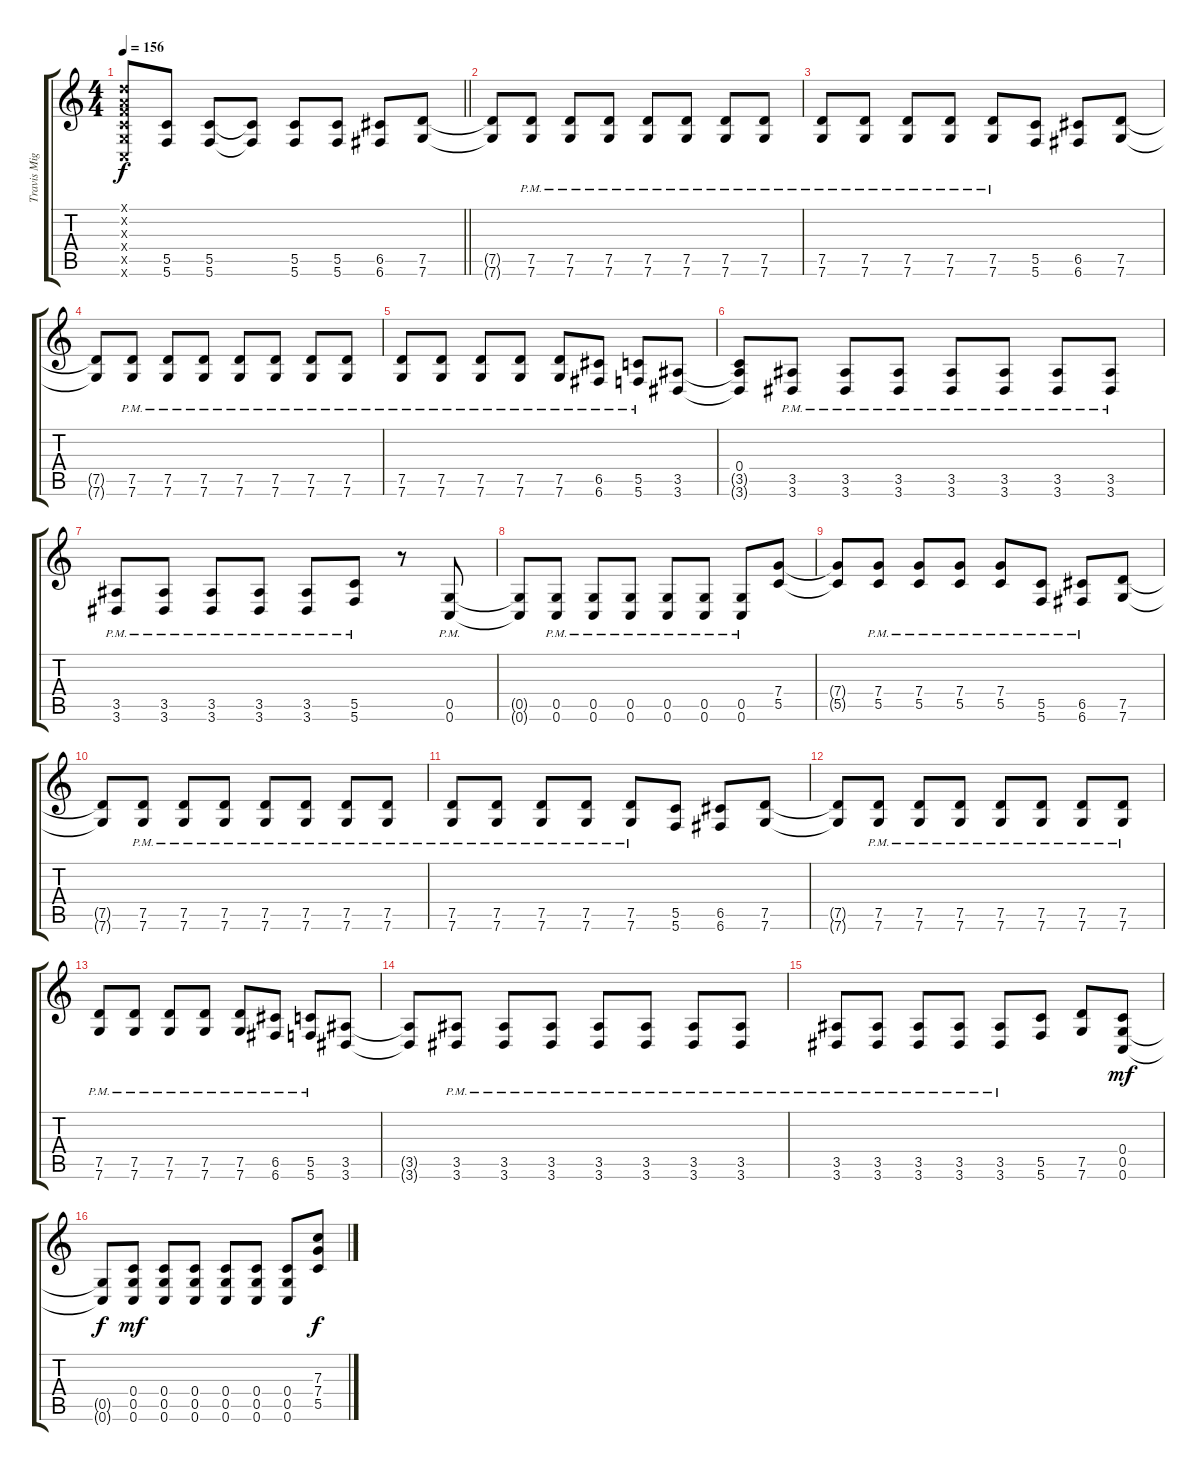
\track ("Travis Miguel" "Travis Mig") {instrument distortionguitar}
\staff {score tabs}
\tuning (D4 A3 F3 C3 G2 C2) {hide}
\ts (4 4)
\tempo 156
\clef g2
\barLineRight lightlight
\ks c
(0.1{x} 0.2{x} 0.3{x} 0.4{x} 0.5{x} 0.6{x}).8{dy f} (5.5 5.6).8 (5.5 5.6).8 (5.5{t} 5.6{t}).8 (5.5 5.6).8 (5.5 5.6).8 (6.5 6.6).8 (7.5 7.6).8 |
\section ("" "")
(7.5{t} 7.6{t}).8 (7.5{pm} 7.6).8{volume 12} (7.5{pm} 7.6).8 (7.5{pm} 7.6).8 (7.5{pm} 7.6).8 (7.5{pm} 7.6).8 (7.5{pm} 7.6).8 (7.5{pm} 7.6).8 |
(7.5{pm} 7.6).8 (7.5{pm} 7.6).8 (7.5{pm} 7.6).8 (7.5{pm} 7.6).8 (7.5{pm} 7.6).8 (5.5 5.6).8 (6.5 6.6).8 (7.5 7.6).8 |
(7.5{t} 7.6{t}).8 (7.5{pm} 7.6).8 (7.5{pm} 7.6).8 (7.5{pm} 7.6).8 (7.5{pm} 7.6).8 (7.5{pm} 7.6).8 (7.5{pm} 7.6).8 (7.5{pm} 7.6).8 |
(7.5{pm} 7.6).8 (7.5{pm} 7.6).8 (7.5{pm} 7.6).8 (7.5{pm} 7.6).8 (7.5{pm} 7.6).8 (6.5{pm} 6.6).8 (5.5{pm} 5.6).8 (3.5 3.6).8 |
(0.4 3.5{t} 3.6{t}).8 (3.5{pm} 3.6).8 (3.5{pm} 3.6).8 (3.5{pm} 3.6).8 (3.5{pm} 3.6).8 (3.5{pm} 3.6).8 (3.5{pm} 3.6).8 (3.5{pm} 3.6).8 |
(3.5{pm} 3.6).8 (3.5{pm} 3.6).8 (3.5{pm} 3.6).8 (3.5{pm} 3.6).8 (3.5{pm} 3.6).8 (5.5{pm} 5.6).8 r.8 (0.5{pm} 0.6).8 |
(0.5{t} 0.6{t}).8 (0.5{pm} 0.6).8 (0.5{pm} 0.6).8 (0.5{pm} 0.6).8 (0.5{pm} 0.6).8 (0.5{pm} 0.6).8 (0.5{pm} 0.6).8 (7.4 5.5).8 |
(7.4{t} 5.5{t}).8 (7.4{pm} 5.5).8 (7.4{pm} 5.5).8 (7.4{pm} 5.5).8 (7.4{pm} 5.5).8 (5.5{pm} 5.6).8 (6.5{pm} 6.6).8 (7.5 7.6).8 |
(7.5{t} 7.6{t}).8 (7.5{pm} 7.6).8 (7.5{pm} 7.6).8 (7.5{pm} 7.6).8 (7.5{pm} 7.6).8 (7.5{pm} 7.6).8 (7.5{pm} 7.6).8 (7.5{pm} 7.6).8 |
(7.5{pm} 7.6).8 (7.5{pm} 7.6).8 (7.5{pm} 7.6).8 (7.5{pm} 7.6).8 (7.5{pm} 7.6).8 (5.5 5.6).8 (6.5 6.6).8 (7.5 7.6).8 |
(7.5{t} 7.6{t}).8 (7.5{pm} 7.6).8 (7.5{pm} 7.6).8 (7.5{pm} 7.6).8 (7.5{pm} 7.6).8 (7.5{pm} 7.6).8 (7.5{pm} 7.6).8 (7.5{pm} 7.6).8 |
(7.5{pm} 7.6).8 (7.5{pm} 7.6).8 (7.5{pm} 7.6).8 (7.5{pm} 7.6).8 (7.5{pm} 7.6).8 (6.5{pm} 6.6).8 (5.5{pm} 5.6).8 (3.5 3.6).8 |
(3.5{t} 3.6{t}).8 (3.5{pm} 3.6).8 (3.5{pm} 3.6).8 (3.5{pm} 3.6).8 (3.5{pm} 3.6).8 (3.5{pm} 3.6).8 (3.5{pm} 3.6).8 (3.5{pm} 3.6).8 |
(3.5{pm} 3.6).8 (3.5{pm} 3.6).8 (3.5{pm} 3.6).8 (3.5{pm} 3.6).8 (3.5{pm} 3.6).8 (5.5 5.6).8 (7.5 7.6).8 (0.4 0.5 0.6).8{dy mf} |
(0.5{t} 0.6{t}).8{dy f} (0.4 0.5 0.6).8{dy mf} (0.4 0.5 0.6).8 (0.4 0.5 0.6).8 (0.4 0.5 0.6).8 (0.4 0.5 0.6).8 (0.4 0.5 0.6).8 (7.3 7.4 5.5).8{dy f}
